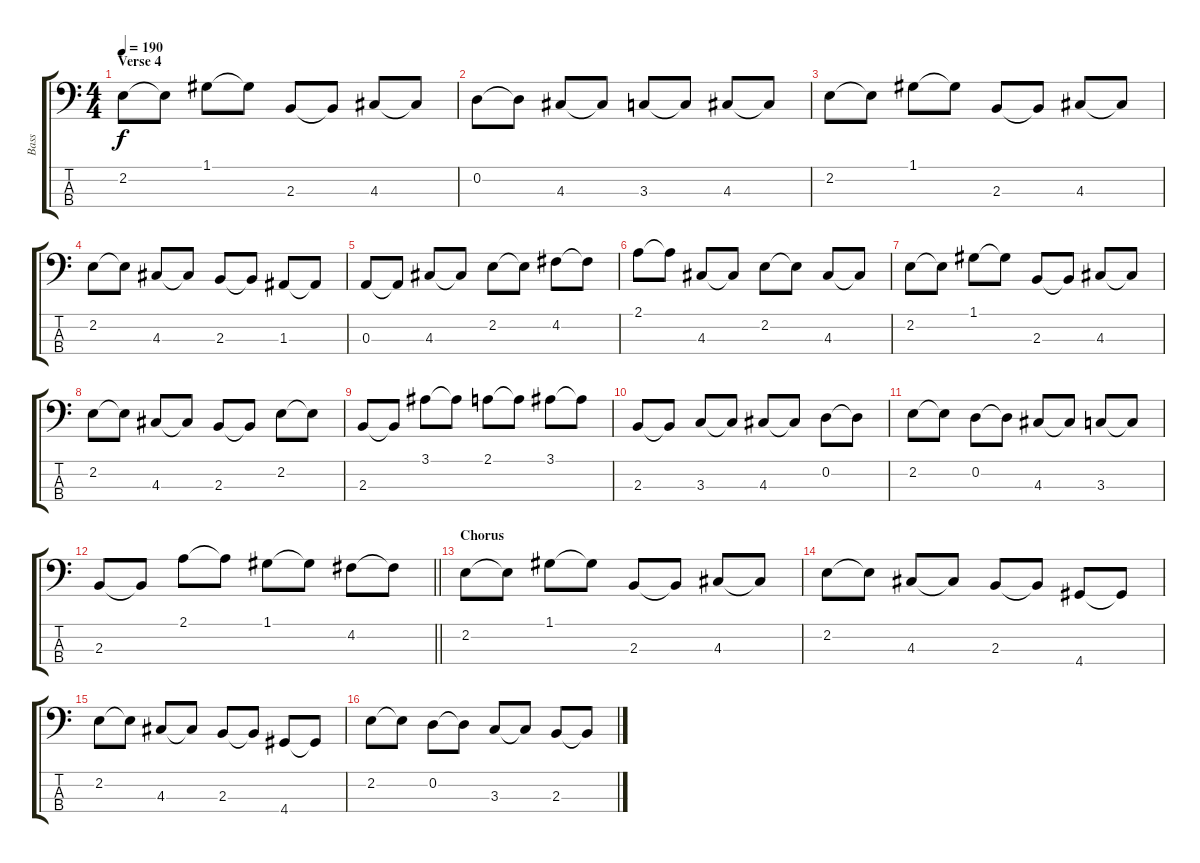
\track ("Bass" "Bass") {instrument fretlessbass}
\staff {score tabs}
\tuning (G2 D2 A1 E1) {hide}
\ts (4 4)
\section ("" "Verse 4")
\tempo 190
\clef f4
\ks c
2.2.8{dy f} 2.2{t}.8 1.1.8 1.1{t}.8 2.3.8 2.3{t}.8 4.3.8 4.3{t}.8 |
0.2.8 0.2{t}.8 4.3.8 4.3{t}.8 3.3.8 3.3{t}.8 4.3.8 4.3{t}.8 |
2.2.8 2.2{t}.8 1.1.8 1.1{t}.8 2.3.8 2.3{t}.8 4.3.8 4.3{t}.8 |
2.2.8 2.2{t}.8 4.3.8 4.3{t}.8 2.3.8 2.3{t}.8 1.3.8 1.3{t}.8 |
0.3.8 0.3{t}.8 4.3.8 4.3{t}.8 2.2.8 2.2{t}.8 4.2.8 4.2{t}.8 |
2.1.8 2.1{t}.8 4.3.8 4.3{t}.8 2.2.8 2.2{t}.8 4.3.8 4.3{t}.8 |
2.2.8 2.2{t}.8 1.1.8 1.1{t}.8 2.3.8 2.3{t}.8 4.3.8 4.3{t}.8 |
2.2.8 2.2{t}.8 4.3.8 4.3{t}.8 2.3.8 2.3{t}.8 2.2.8 2.2{t}.8 |
2.3.8 2.3{t}.8 3.1.8 3.1{t}.8 2.1.8 2.1{t}.8 3.1.8 3.1{t}.8 |
2.3.8 2.3{t}.8 3.3.8 3.3{t}.8 4.3.8 4.3{t}.8 0.2.8 0.2{t}.8 |
2.2.8 2.2{t}.8 0.2.8 0.2{t}.8 4.3.8 4.3{t}.8 3.3.8 3.3{t}.8 |
\barLineRight lightlight
2.3.8 2.3{t}.8 2.1.8 2.1{t}.8 1.1.8 1.1{t}.8 4.2.8 4.2{t}.8 |
\section ("" "Chorus")
2.2.8 2.2{t}.8 1.1.8 1.1{t}.8 2.3.8 2.3{t}.8 4.3.8 4.3{t}.8 |
2.2.8 2.2{t}.8 4.3.8 4.3{t}.8 2.3.8 2.3{t}.8 4.4.8 4.4{t}.8 |
2.2.8 2.2{t}.8 4.3.8 4.3{t}.8 2.3.8 2.3{t}.8 4.4.8 4.4{t}.8 |
2.2.8 2.2{t}.8 0.2.8 0.2{t}.8 3.3.8 3.3{t}.8 2.3.8 2.3{t}.8
